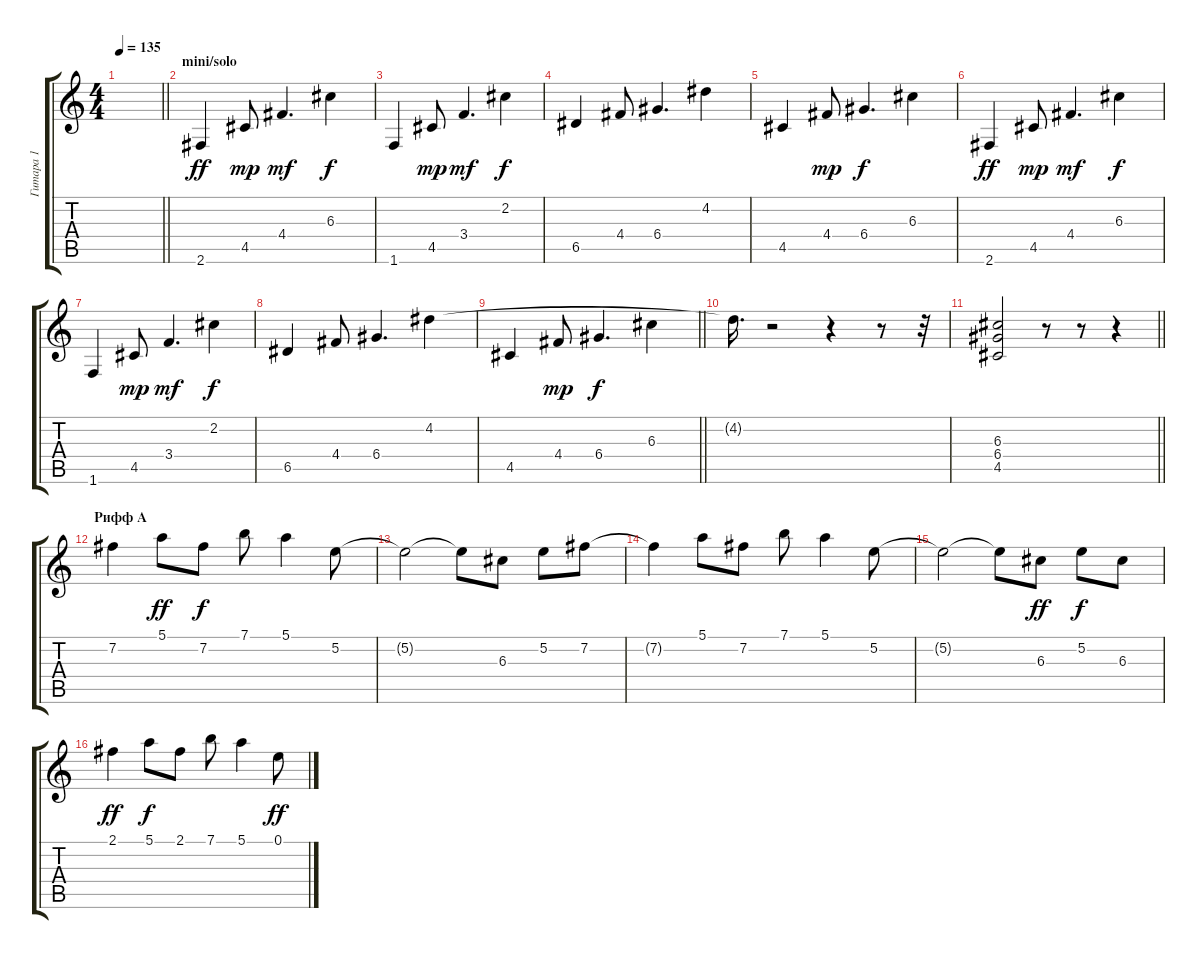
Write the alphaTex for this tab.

\track ("Гитара 1" "Гитара 1") {instrument overdrivenguitar}
\staff {score tabs}
\tuning (E4 B3 G3 D3 A2 E2) {hide}
\ts (4 4)
\tempo 135
\clef g2
\barLineRight lightlight
\ks c
|
\section ("" "mini/solo")
2.6.4{dy ff instrument electricguitarclean} 4.5.8{dy mp} 4.4.4{d dy mf} 6.3.4{dy f} |
1.6.4 4.5.8{dy mp} 3.4.4{d dy mf} 2.2.4{dy f} |
6.5.4 4.4.8 6.4.4{d} 4.2.4 |
4.5.4 4.4.8{dy mp} 6.4.4{d dy f} 6.3.4 |
2.6.4{dy ff instrument electricguitarclean} 4.5.8{dy mp} 4.4.4{d dy mf} 6.3.4{dy f} |
1.6.4 4.5.8{dy mp} 3.4.4{d dy mf} 2.2.4{dy f} |
6.5.4 4.4.8 6.4.4{d} 4.2.4 |
\barLineRight lightlight
4.5.4 4.4.8{dy mp} 6.4.4{d dy f} 6.3.4 |
\section ("" "")
4.2{t}.16{d} r.2 r.4 r.8 r.32 |
\barLineRight lightlight
(6.3 6.4 4.5).2{instrument overdrivenguitar} r.8 r.8 r.4 |
\section ("" "Рифф А")
7.2.4 5.1.8{dy ff} 7.2.8{dy f} 7.1.8 5.1.4 5.2.8 |
5.2{t}.2 5.2{t}.8 6.3.8 5.2.8 7.2.8 |
7.2{t}.4 5.1.8 7.2.8 7.1.8 5.1.4 5.2.8 |
5.2{t}.2 5.2{t}.8 6.3.8{dy ff} 5.2.8{dy f} 6.3.8 |
2.1.4{dy ff} 5.1.8{dy f} 2.1.8 7.1.8 5.1.4 0.1.8{dy ff}
